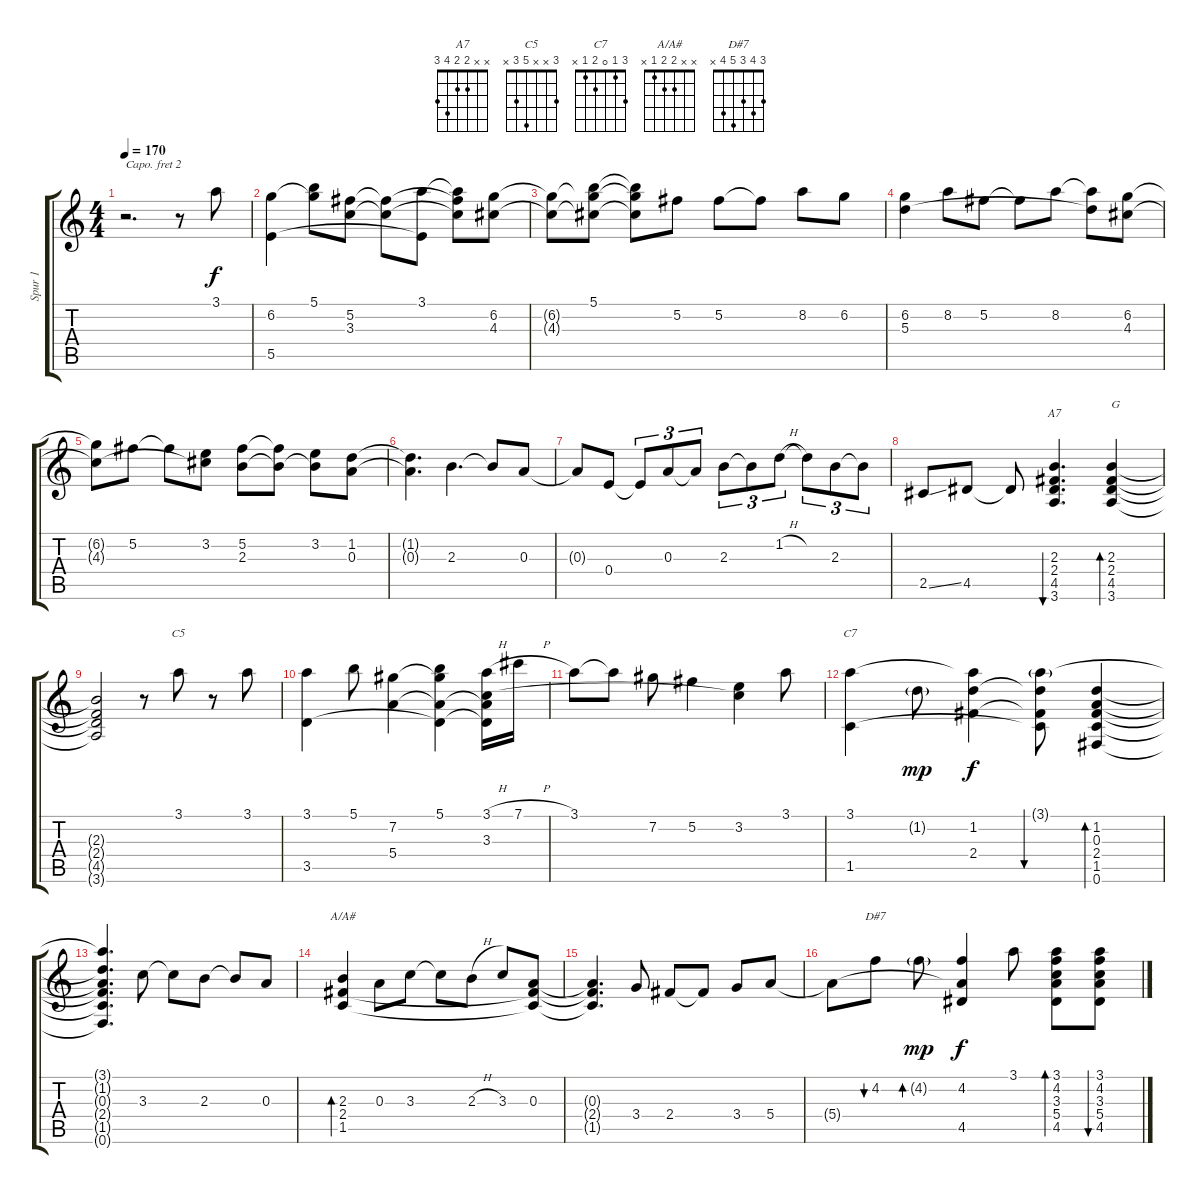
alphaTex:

\track ("Spur 1" "Spur 1") {instrument acousticguitarnylon}
\staff {score tabs}
\capo 2
\tuning (E4 B3 G3 D3 A2 E2) {hide}
\chord ("A7" x x 2 2 4 3)
\chord ("C5" 3 x x 5 3 x)
\chord ("C7" 3 1 0 2 1 x)
\chord ("A/A#" x x 2 2 1 x)
\chord ("D#7" 3 4 3 5 4 x)
\ts (4 4)
\tempo 170
\clef g2
\ks c
r.2{d dy f instrument acousticguitarnylon} r.8 3.1.8 |
(6.2 5.5).4 (5.1 6.2{t}).8 (5.2 3.3).8 (5.2{t} 3.3{t}).8 (3.1 5.5{t}).8 (3.1{t} 5.2{t} 3.3{t}).8 (6.2 4.3).8 |
(6.2{t} 4.3{t}).8 (5.1 6.2{t} 4.3{t}).8 (5.1{t} 6.2{t} 4.3{t}).8 5.2.8 5.2.8 5.2{t}.8 8.2.8 6.2.8 |
(6.2 5.3).4 8.2.8 5.2.8 5.2{t}.8 8.2.8 (8.2{t} 5.3{t}).8 (6.2 4.3).8 |
(6.2{t} 4.3{t}).8 5.2.8 5.2{t}.8 (3.2 4.3{t}).8 (5.2 2.3).8 (5.2{t} 2.3{t}).8 (3.2 2.3{t}).8 (1.2 0.3).8 |
(1.2{t} 0.3{t}).4{d} 2.3.4{d} 2.3{t}.8 0.3.8 |
0.3{t}.8 0.4.8 0.4{t}.8{tu (3 2)} 0.3.8{tu (3 2)} 0.3{t}.8{tu (3 2)} 2.3.8{tu (3 2)} 2.3{t}.8{tu (3 2)} 1.2{h}.8{tu (3 2)} 1.2{t}.8{tu (3 2)} 2.3.8{tu (3 2)} 2.3{t}.8{tu (3 2)} |
2.5{ss}.8 4.5.8 4.5{t}.8 (2.3 2.4 4.5 3.6).4{d bu 30 ch "A7"} (2.3 2.4 4.5 3.6).4{bd 30 txt "G"} |
(2.3{t} 2.4{t} 4.5{t} 3.6{t}).2 r.8 3.1.8{ch "C5"} r.8 3.1.8 |
(3.1 3.5).4 5.1.8 (7.2 5.4).4 (5.1 7.2{t} 5.4{t} 3.5{t}).4 (3.1{h} 3.3 5.4{t} 3.5{t}).16 7.1{h}.16 |
3.1.8 3.1{t}.8 7.2.8 5.2.4 (3.2 3.3{t}).4 3.1.8 |
(3.1 1.5).4{ch "C7"} 1.2{g}.8{dy mp} (3.1{t} 1.2 2.4).4{dy f} (3.1{g} 1.2{t} 2.4{t} 1.5{t}).8{bu 30} (1.2 0.3 2.4 1.5 0.6).4{bd 30} |
(3.1{t} 1.2{t} 0.3{t} 2.4{t} 1.5{t} 0.6{t}).4{d} 3.3.8 3.3{t}.8 2.3.8 2.3{t}.8 0.3.8 |
(2.3 2.4 1.5).4{bd 30 ch "A/A#"} 0.3.8 3.3.8 3.3{t}.8 2.3{h}.8 3.3.8 (0.3 2.4{t} 1.5{t}).8 |
(0.3{t} 2.4{t} 1.5{t}).4{d} 3.4.8 2.4.8 2.4{t}.8 3.4.8 5.4.8 |
5.4{t}.8 4.2.8{bu 30 ch "D#7"} 4.2{g}.8{bd 30 dy mp} (4.2 5.4{t} 4.5).4{dy f} 3.1.8 (3.1 4.2 3.3 5.4 4.5).8{bd 30} (3.1 4.2 3.3 5.4 4.5).8{bu 30}
